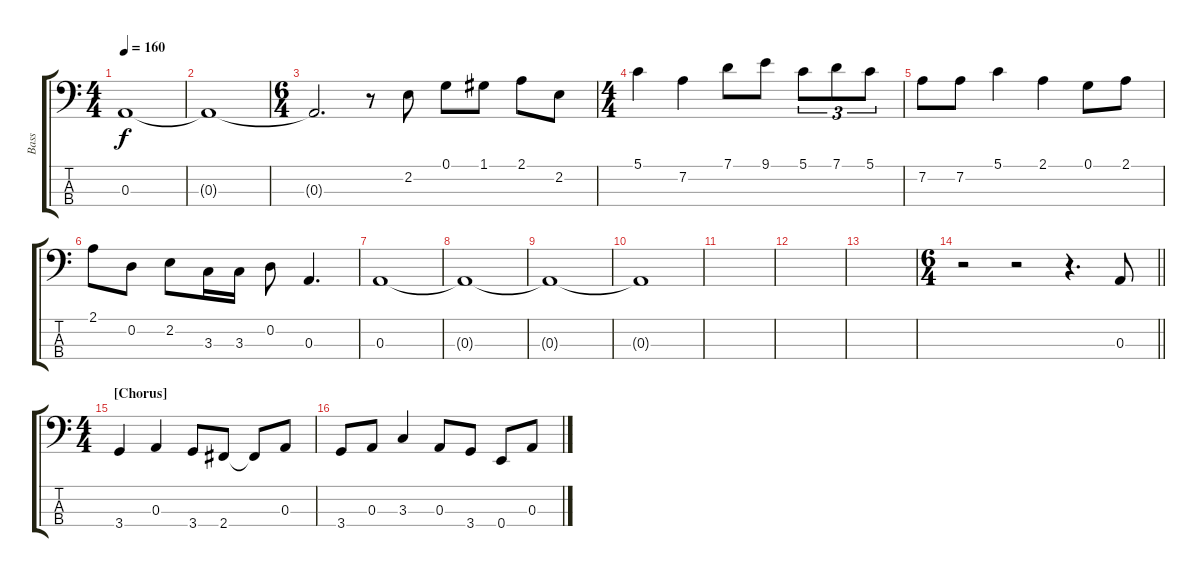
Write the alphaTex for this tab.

\track ("Bass" "Bass") {instrument electricbassfinger}
\staff {score tabs}
\tuning (G2 D2 A1 E1) {hide}
\ts (4 4)
\tempo 160
\clef f4
\ks c
0.3{t}.1{dy f} |
0.3{t}.1 |
\ts (6 4)
0.3{t}.2{d} r.8 2.2.8 0.1.8 1.1.8 2.1.8 2.2.8 |
\ts (4 4)
5.1.4 7.2.4 7.1.8 9.1.8 5.1.8{tu (3 2)} 7.1.8{tu (3 2)} 5.1.8{tu (3 2)} |
7.2.8 7.2.8 5.1.4 2.1.4 0.1.8 2.1.8 |
2.1.8 0.2.8 2.2.8 3.3.16 3.3.16 0.2.8 0.3.4{d} |
0.3.1 |
0.3{t}.1 |
0.3{t}.1 |
0.3{t}.1 |
|
|
|
\ts (6 4)
\barLineRight lightlight
r.2 r.2 r.4{d} 0.3.8 |
\ts (4 4)
\section ("" "[Chorus]")
3.4.4 0.3.4 3.4.8 2.4.8 2.4{t}.8 0.3.8 |
3.4.8 0.3.8 3.3.4 0.3.8 3.4.8 0.4.8 0.3.8
